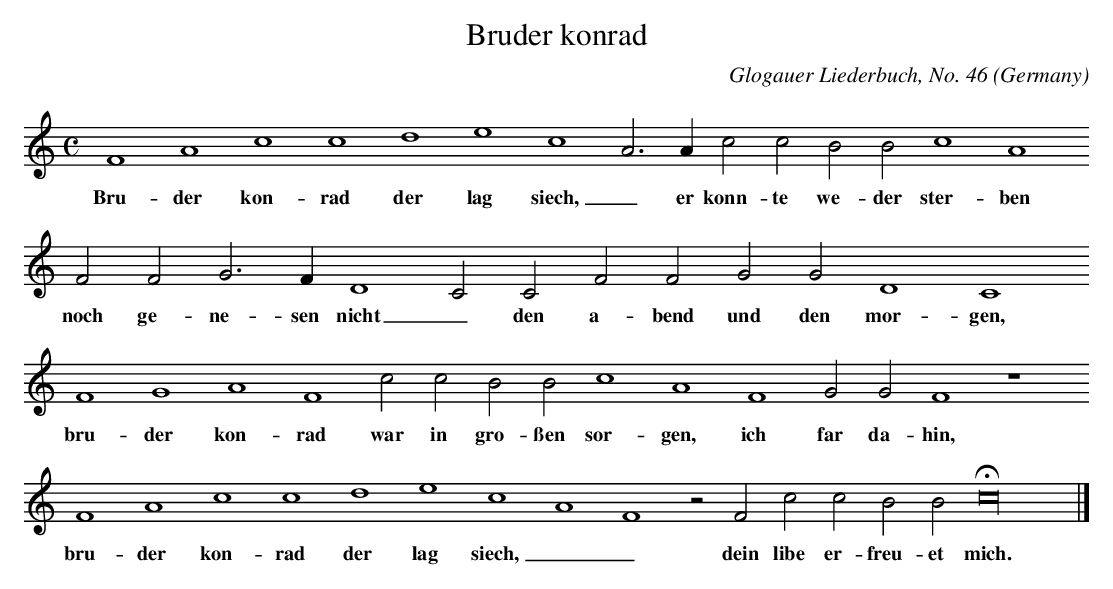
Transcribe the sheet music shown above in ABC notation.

X:1
T:Bruder konrad
C:Glogauer Liederbuch, No. 46
O:Germany
L:1/2
M:C
K:C -8va
F2 A2 c2 c2 d2 e2 c2 A > A c c B B c2 A2 F F G > F D2 C C F F G G D2 C2
w:Bru- der kon- rad der lag siech, _ er konn- te we- der ster- ben noch ge- ne- sen nicht _ den a- bend und den mor- gen,
F2 G2 A2 F2 c c B B c2 A2 F2 G G F2 z2 F2 A2 c2 c2 d2 e2 c2 A2 F2 z F c c B B Hc8 |]
w:bru- der kon- rad war in gro- ßen sor- gen, ich far da- hin, bru- der kon- rad der lag siech, _ _ dein libe er- freu- et mich.
